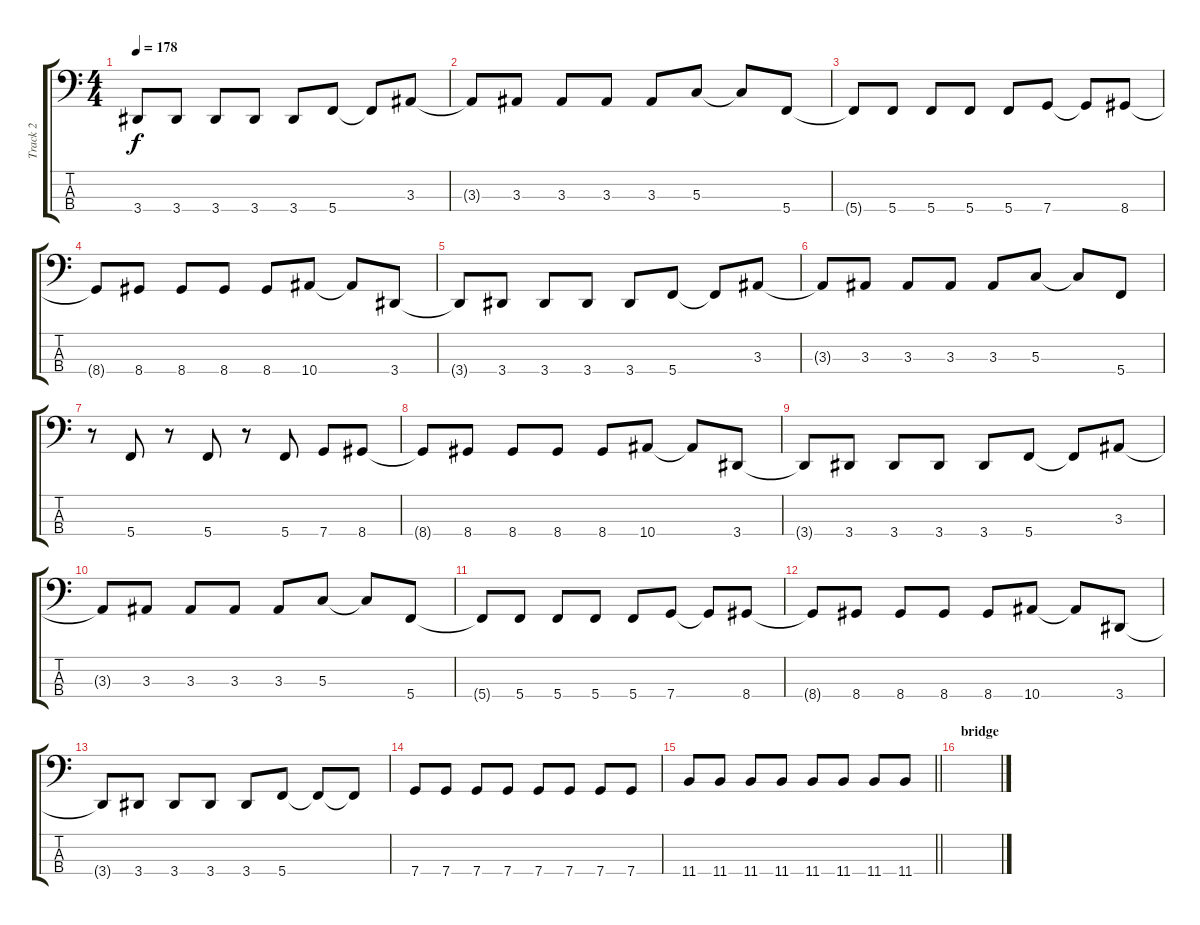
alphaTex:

\track ("Track 2" "Track 2") {instrument electricbassfinger}
\staff {score tabs}
\tuning (F2 C2 G1 C1) {hide}
\ts (4 4)
\tempo 178
\clef f4
\ks c
3.4{t}.8{dy f} 3.4.8 3.4.8 3.4.8 3.4.8 5.4.8 5.4{t}.8 3.3.8 |
3.3{t}.8 3.3.8 3.3.8 3.3.8 3.3.8 5.3.8 5.3{t}.8 5.4.8 |
5.4{t}.8 5.4.8 5.4.8 5.4.8 5.4.8 7.4.8 7.4{t}.8 8.4.8 |
8.4{t}.8 8.4.8 8.4.8 8.4.8 8.4.8 10.4.8 10.4{t}.8 3.4.8 |
3.4{t}.8 3.4.8 3.4.8 3.4.8 3.4.8 5.4.8 5.4{t}.8 3.3.8 |
3.3{t}.8 3.3.8 3.3.8 3.3.8 3.3.8 5.3.8 5.3{t}.8 5.4.8 |
r.8 5.4.8 r.8 5.4.8 r.8 5.4.8 7.4.8 8.4.8 |
8.4{t}.8 8.4.8 8.4.8 8.4.8 8.4.8 10.4.8 10.4{t}.8 3.4.8 |
3.4{t}.8 3.4.8 3.4.8 3.4.8 3.4.8 5.4.8 5.4{t}.8 3.3.8 |
3.3{t}.8 3.3.8 3.3.8 3.3.8 3.3.8 5.3.8 5.3{t}.8 5.4.8 |
5.4{t}.8 5.4.8 5.4.8 5.4.8 5.4.8 7.4.8 7.4{t}.8 8.4.8 |
8.4{t}.8 8.4.8 8.4.8 8.4.8 8.4.8 10.4.8 10.4{t}.8 3.4.8 |
3.4{t}.8 3.4.8 3.4.8 3.4.8 3.4.8 5.4.8 5.4{t}.8 5.4{t}.8 |
7.4.8 7.4.8 7.4.8 7.4.8 7.4.8 7.4.8 7.4.8 7.4.8 |
\barLineRight lightlight
11.4.8 11.4.8 11.4.8 11.4.8 11.4.8 11.4.8 11.4.8 11.4.8 |
\section ("" "bridge")
